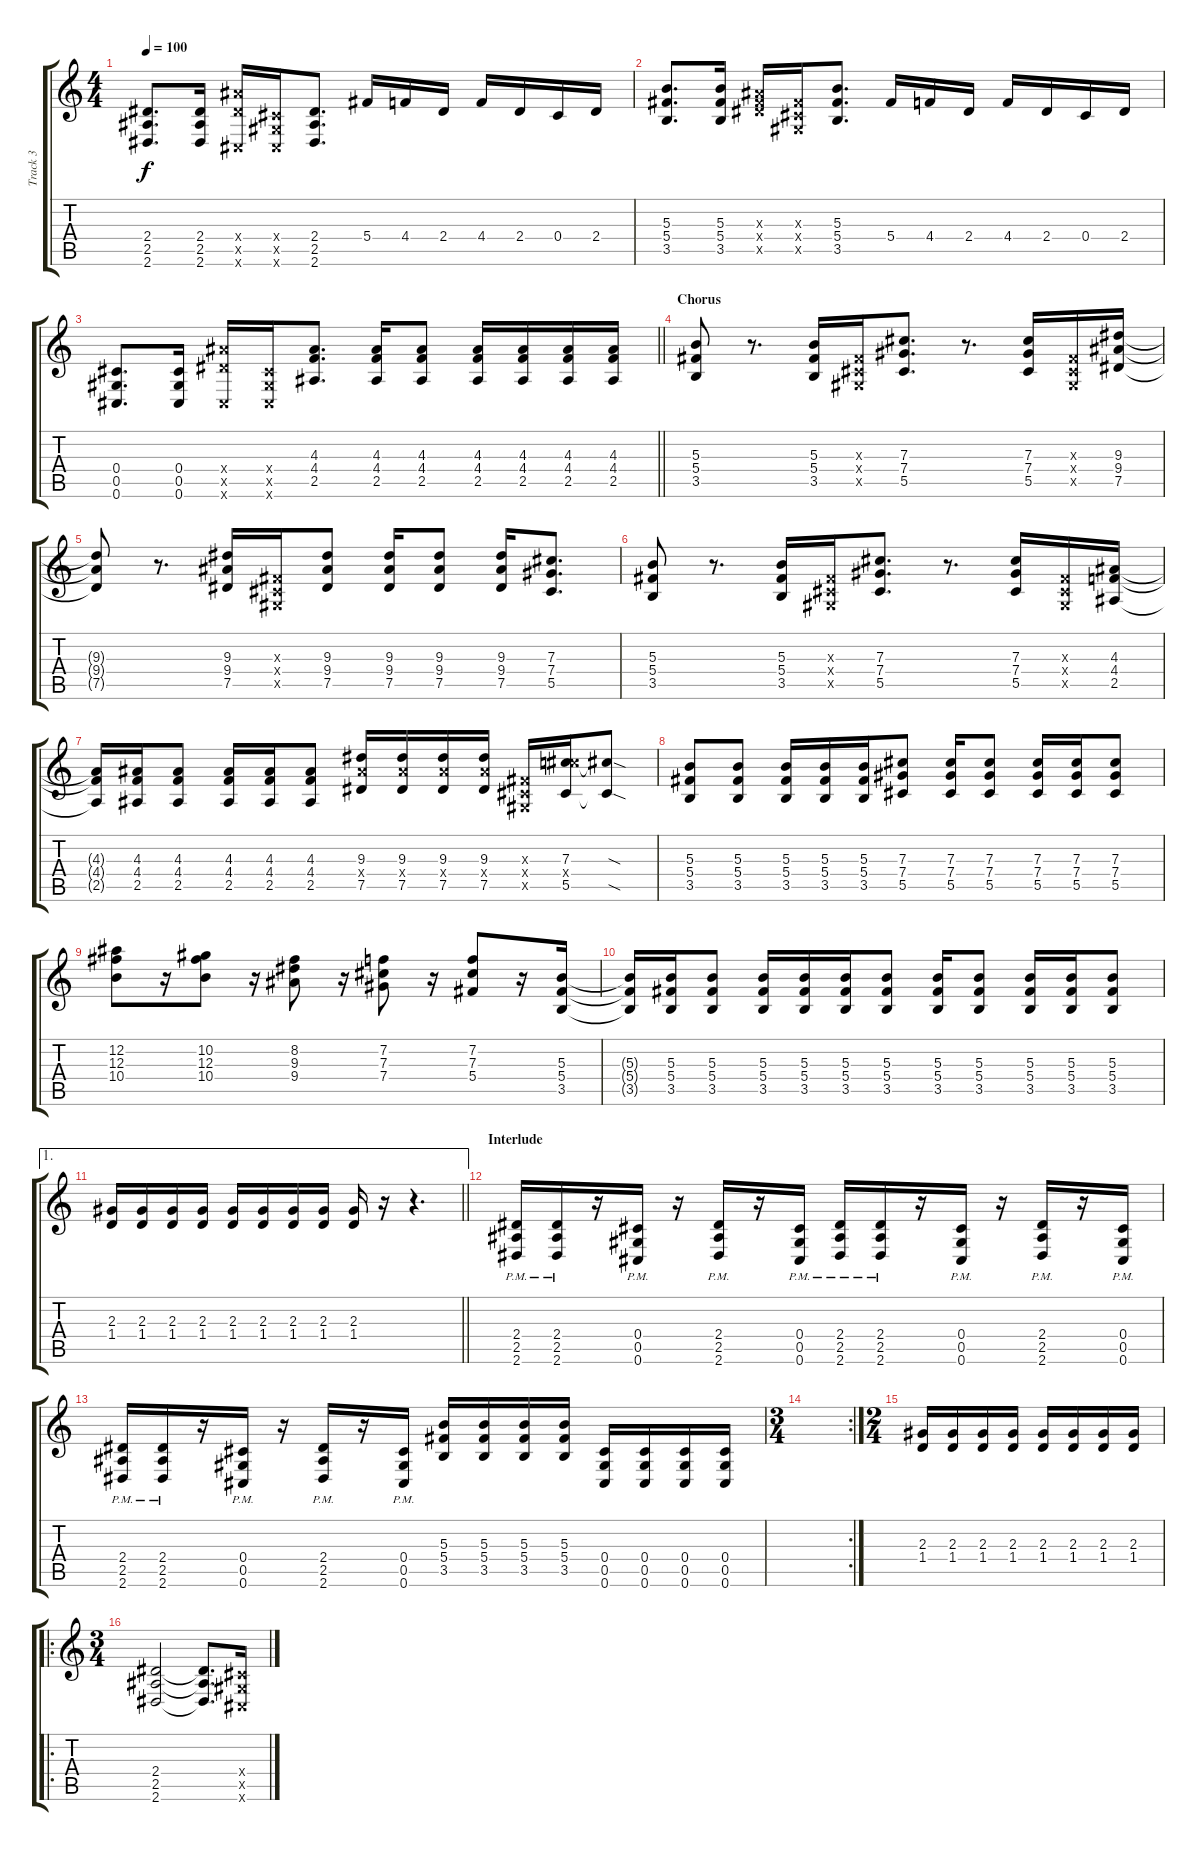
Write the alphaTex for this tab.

\track ("Track 3" "Track 3") {instrument overdrivenguitar}
\staff {score tabs}
\tuning (Eb4 Bb3 Gb3 Db3 Ab2 Db2) {hide}
\ts (4 4)
\tempo 100
\clef g2
\ks c
(2.4 2.5 2.6).8{d dy f} (2.4 2.5 2.6).16 (9.4{x} 7.5{x} 0.6{x}).16 (0.4{x} 0.5{x} 0.6{x}).16 (2.4 2.5 2.6).8{d} 5.4.16 4.4.16 2.4.16 4.4.16 2.4.16 0.4.16 2.4.16 |
(5.3 5.4 3.5).8{d} (5.3 5.4 3.5).16 (0.3{x} 9.4{x} 7.5{x}).16 (0.3{x} 0.4{x} 0.5{x}).16 (5.3 5.4 3.5).8{d} 5.4.16 4.4.16 2.4.16 4.4.16 2.4.16 0.4.16 2.4.16 |
\barLineRight lightlight
(0.4 0.5 0.6).8{d} (0.4 0.5 0.6).16 (9.4{x} 7.5{x} 0.6{x}).16 (0.4{x} 0.5{x} 0.6{x}).16 (4.3 4.4 2.5).8{d} (4.3 4.4 2.5).16 (4.3 4.4 2.5).8 (4.3 4.4 2.5).16 (4.3 4.4 2.5).16 (4.3 4.4 2.5).16 (4.3 4.4 2.5).16 |
\section ("" "Chorus")
(5.3 5.4 3.5).8 r.8{d} (5.3 5.4 3.5).16 (0.3{x} 0.4{x} 0.5{x}).16 (7.3 7.4 5.5).8{d} r.8{d} (7.3 7.4 5.5).16 (0.3{x} 0.4{x} 0.5{x}).16 (9.3 9.4 7.5).16 |
(9.3{t} 9.4{t} 7.5{t}).8 r.8{d} (9.3 9.4 7.5).16 (0.3{x} 0.4{x} 0.5{x}).16 (9.3 9.4 7.5).8 (9.3 9.4 7.5).16 (9.3 9.4 7.5).8 (9.3 9.4 7.5).16 (7.3 7.4 5.5).8{d} |
(5.3 5.4 3.5).8 r.8{d} (5.3 5.4 3.5).16 (0.3{x} 0.4{x} 0.5{x}).16 (7.3 7.4 5.5).8{d} r.8{d} (7.3 7.4 5.5).16 (0.3{x} 0.4{x} 0.5{x}).16 (4.3 4.4 2.5).16 |
(4.3{t} 4.4{t} 2.5{t}).16 (4.3 4.4 2.5).16 (4.3 4.4 2.5).8 (4.3 4.4 2.5).16 (4.3 4.4 2.5).16 (4.3 4.4 2.5).8 (9.3 9.4{x} 7.5).16 (9.3 9.4{x} 7.5).16 (9.3 9.4{x} 7.5).16 (9.3 9.4{x} 7.5).16 (0.3{x} 0.4{x} 0.5{x}).16 (7.3 11.4{x} 5.5).16 (7.3{sod t} 5.5{sod t}).8 |
(5.3 5.4 3.5).8 (5.3 5.4 3.5).8 (5.3 5.4 3.5).16 (5.3 5.4 3.5).16 (5.3 5.4 3.5).16 (7.3 7.4 5.5).8 (7.3 7.4 5.5).16 (7.3 7.4 5.5).8 (7.3 7.4 5.5).16 (7.3 7.4 5.5).16 (7.3 7.4 5.5).8 |
(12.2 12.3 10.4).8 r.16 (10.2 12.3 10.4).8 r.16 (8.2 9.3 9.4).8 r.16 (7.2 7.3 7.4).8 r.16 (7.2 7.3 5.4).8 r.16 (5.3 5.4 3.5).16 |
(5.3{t} 5.4{t} 3.5{t}).16 (5.3 5.4 3.5).16 (5.3 5.4 3.5).8 (5.3 5.4 3.5).16 (5.3 5.4 3.5).16 (5.3 5.4 3.5).16 (5.3 5.4 3.5).8 (5.3 5.4 3.5).16 (5.3 5.4 3.5).8 (5.3 5.4 3.5).16 (5.3 5.4 3.5).16 (5.3 5.4 3.5).8 |
\ae 1
\barLineRight lightlight
(2.3 1.4).16 (2.3 1.4).16 (2.3 1.4).16 (2.3 1.4).16 (2.3 1.4).16 (2.3 1.4).16 (2.3 1.4).16 (2.3 1.4).16 (2.3 1.4).16 r.16 r.4{d} |
\section ("" "Interlude")
(2.4{pm} 2.5{pm} 2.6{pm}).16 (2.4{pm} 2.5{pm} 2.6{pm}).16 r.16 (0.4{pm} 0.5{pm} 0.6{pm}).16 r.16 (2.4{pm} 2.5{pm} 2.6{pm}).16 r.16 (0.4{pm} 0.5{pm} 0.6{pm}).16 (2.4{pm} 2.5{pm} 2.6{pm}).16 (2.4{pm} 2.5{pm} 2.6{pm}).16 r.16 (0.4{pm} 0.5{pm} 0.6{pm}).16 r.16 (2.4{pm} 2.5{pm} 2.6{pm}).16 r.16 (0.4{pm} 0.5{pm} 0.6{pm}).16 |
(2.4{pm} 2.5{pm} 2.6{pm}).16 (2.4{pm} 2.5{pm} 2.6{pm}).16 r.16 (0.4{pm} 0.5{pm} 0.6{pm}).16 r.16 (2.4{pm} 2.5{pm} 2.6{pm}).16 r.16 (0.4{pm} 0.5{pm} 0.6{pm}).16 (5.3 5.4 3.5).16 (5.3 5.4 3.5).16 (5.3 5.4 3.5).16 (5.3 5.4 3.5).16 (0.4 0.5 0.6).16 (0.4 0.5 0.6).16 (0.4 0.5 0.6).16 (0.4 0.5 0.6).16 |
\rc 2
\ts (3 4)
|
\ts (2 4)
(2.3 1.4).16 (2.3 1.4).16 (2.3 1.4).16 (2.3 1.4).16 (2.3 1.4).16 (2.3 1.4).16 (2.3 1.4).16 (2.3 1.4).16 |
\ro
\ts (3 4)
(2.4 2.5 2.6).2 (2.4{t} 2.5{t} 2.6{t}).8{d} (0.4{x} 0.5{x} 0.6{x}).16
